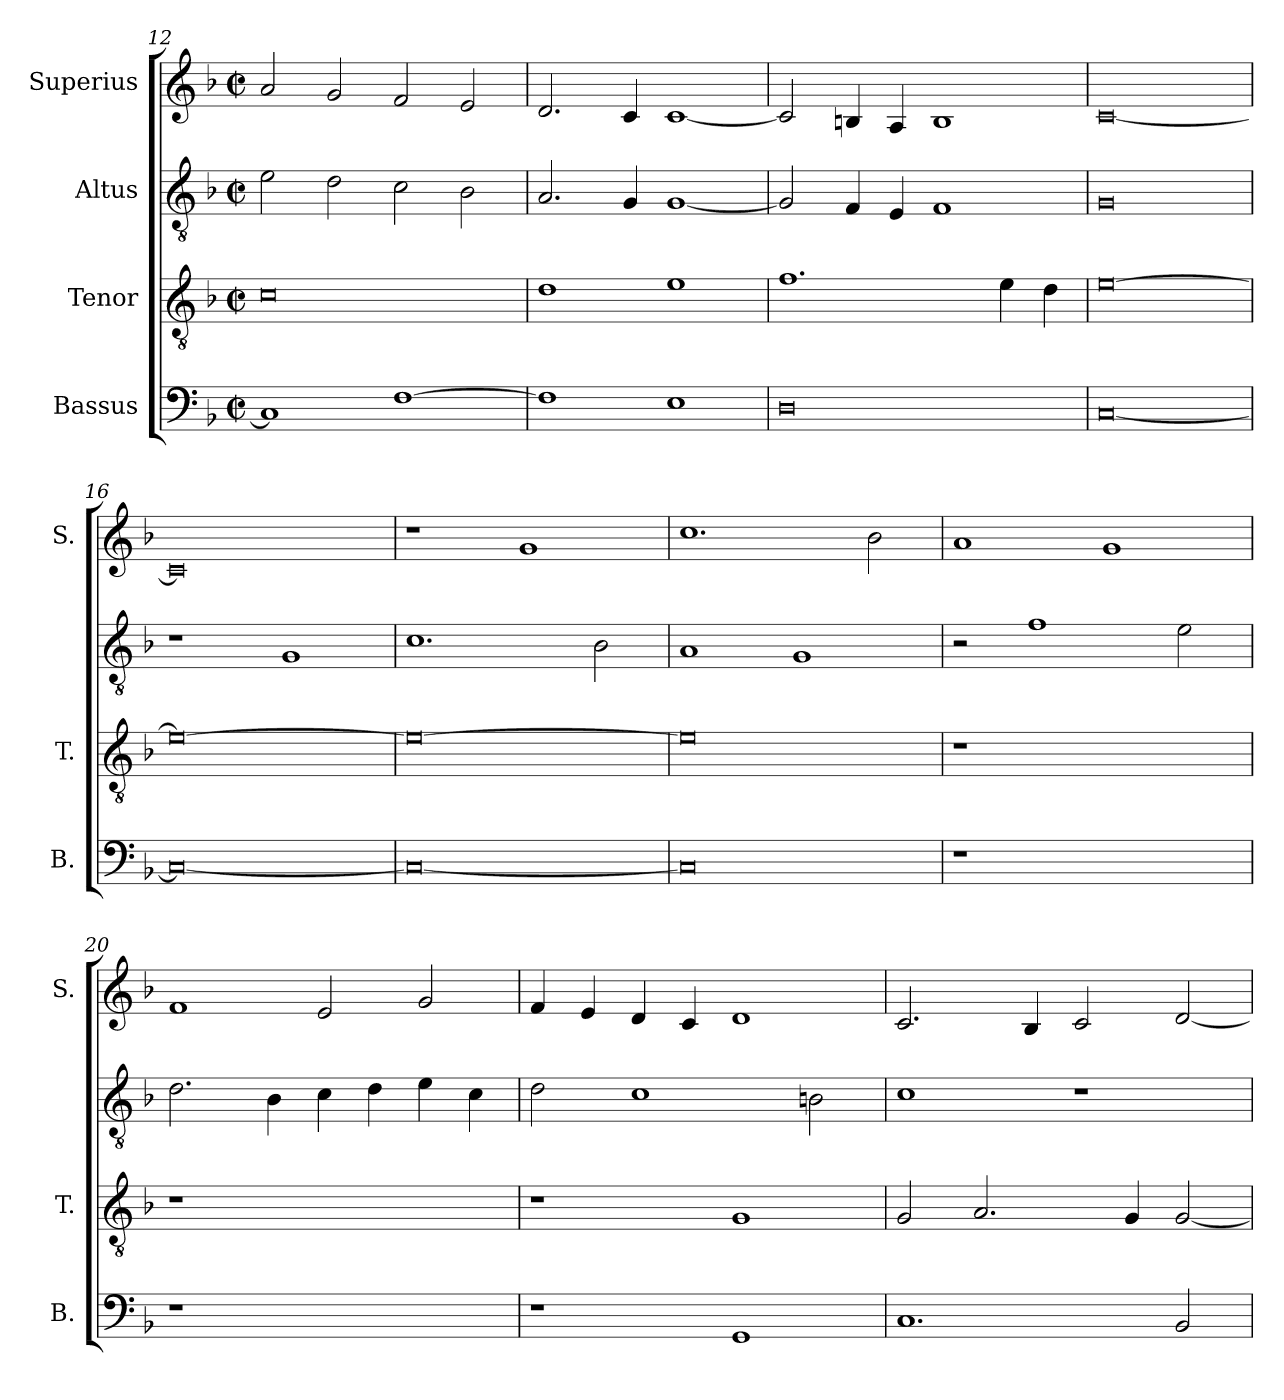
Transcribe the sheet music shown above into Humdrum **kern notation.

**kern	**kern	**kern	**kern
*part4	*part3	*part2	*part1
*staff4	*staff3	*staff2	*staff1
*I"Bassus	*I"Tenor	*I"Altus	*I"Superius
*I'B.	*I'T.	*	*I'S.
*clefF4	*clefGv2	*clefGv2	*clefG2
*	*ITrd7c12	*ITrd7c12	*
*k[b-]	*k[b-]	*k[b-]	*k[b-]
*F:	*F:	*F:	*F:
*M2/2	*M2/2	*M2/2	*M2/2
*met(c|)	*met(c|)	*met(c|)	*met(c|)
=12	=12	=12	=12
1Ci]	0Ci	2Ei\	2ai/
.	.	2Di\	2gi/
[>1Fi	.	2Ci\	2fi/
.	.	2BB-i\	2ei/
=13	=13	=13	=13
1Fi]	1Di	2.AAi/	2.di/
.	.	4GGi/	4ci/
1Ei	1Ei	[<1GGi	[<1ci
!!LO:LB:g=z
=14	=14	=14	=14
0Di	1.Fi	2GGi/]	2ci/]
.	.	4FFi/	4Bni/
.	.	4EEi/	4Ai/
.	.	1FFi	1Bi
.	4Ei\	.	.
.	4Di\	.	.
=15	=15	=15	=15
[<0Ci	[>0Ei	0GGi	[<0ci
=16	=16	=16	=16
0Ci_<	0Ei_>	1r	0ci]
.	.	1GGi	.
=17	=17	=17	=17
0Ci_<	0Ei_>	1.Ci	1r
.	.	.	1gi
.	.	2BB-i\	.
=18	=18	=18	=18
0Ci]	0Ei]	1AAi	1.cci
.	.	1GGi	.
.	.	.	2b-i\
=19	=19	=19	=19
!LO:N:vis=1	!LO:N:vis=1	!	!
1r	1r	2r	1ai
.	.	1Fi	.
1ryy	1ryy	.	1gi
.	.	2Ei\	.
!!LO:PB:g=z
=20	=20	=20	=20
!LO:N:vis=1	!LO:N:vis=1	!	!
1r	1r	2.Di\	1fi
.	.	4BB-i\	.
1ryy	1ryy	4Ci\	2ei/
.	.	4Di\	.
.	.	4Ei\	2gi/
.	.	4Ci\	.
=21	=21	=21	=21
1r	1r	2Di\	4fi/
.	.	.	4ei/
.	.	1Ci	4di/
.	.	.	4ci/
1GGi	1GGi	.	1di
.	.	2BBni\	.
=22	=22	=22	=22
1.Ci	2GGi/	1Ci	2.ci/
.	2.AAi/	.	.
.	.	.	4B-i/
.	.	1r	2ci/
.	4GGi/	.	.
2BB-i/	[<2GGi/	.	[<2di/
=	=	=	=
*-	*-	*-	*-
